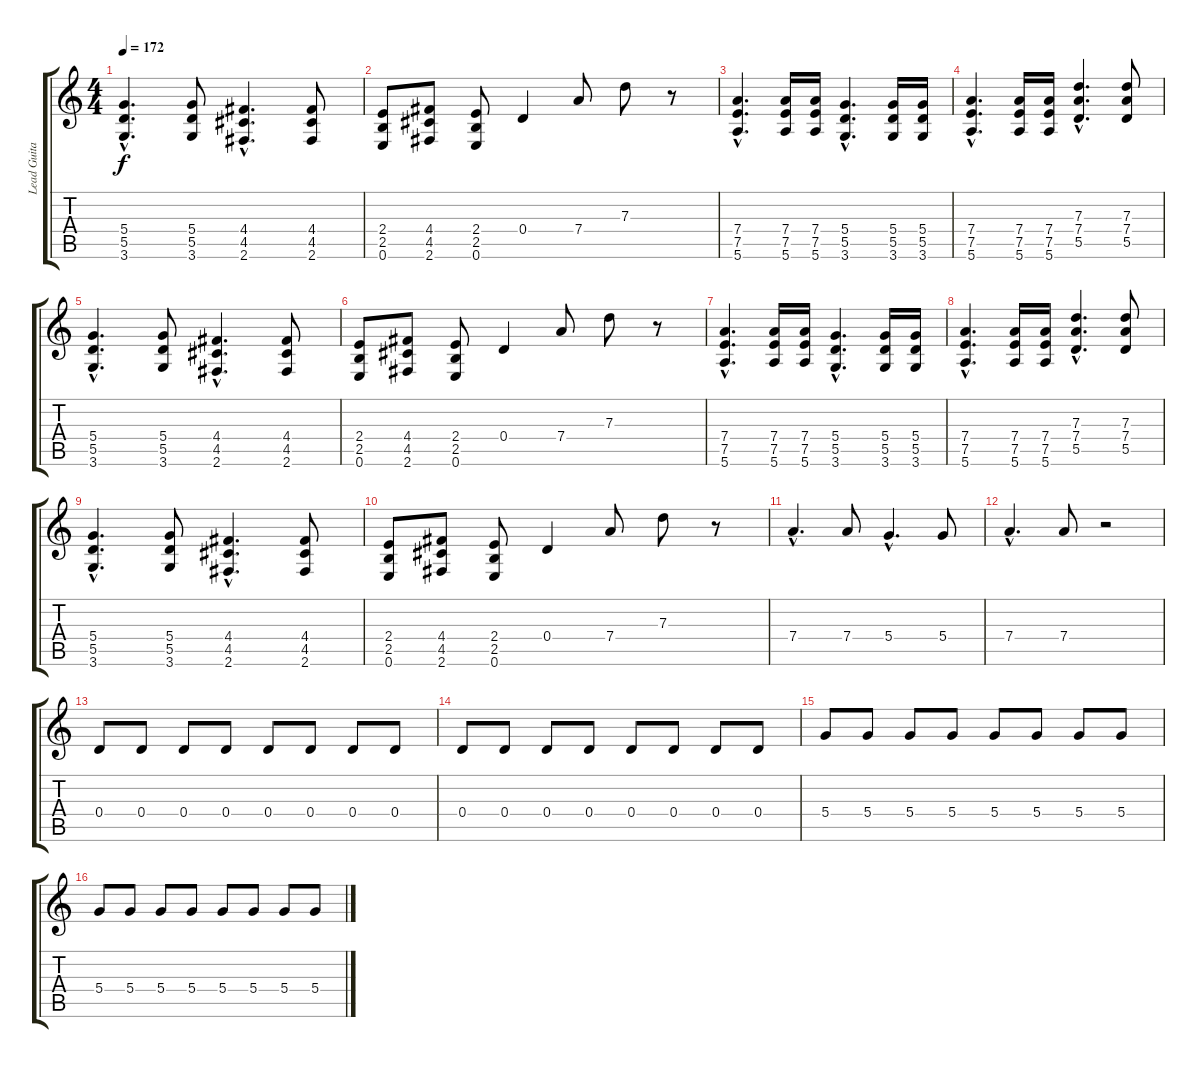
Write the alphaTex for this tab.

\track ("Lead Guitar" "Lead Guita") {instrument overdrivenguitar}
\staff {score tabs}
\tuning (E4 B3 G3 D3 A2 E2) {hide}
\ts (4 4)
\tempo 172
\clef g2
\ks c
(5.4{hac} 5.5{hac} 3.6{hac}).4{d dy f} (5.4 5.5 3.6).8 (4.4{hac} 4.5{hac} 2.6{hac}).4{d} (4.4 4.5 2.6).8 |
(2.4 2.5 0.6).8 (4.4 4.5 2.6).8 (2.4 2.5 0.6).8 0.4.4 7.4.8 7.3.8 r.8 |
(7.4{hac} 7.5{hac} 5.6{hac}).4{d} (7.4 7.5 5.6).16 (7.4 7.5 5.6).16 (5.4{hac} 5.5{hac} 3.6{hac}).4{d} (5.4 5.5 3.6).16 (5.4 5.5 3.6).16 |
(7.4{hac} 7.5{hac} 5.6{hac}).4{d} (7.4 7.5 5.6).16 (7.4 7.5 5.6).16 (7.3{hac} 7.4{hac} 5.5{hac}).4{d} (7.3 7.4 5.5).8 |
(5.4{hac} 5.5{hac} 3.6{hac}).4{d} (5.4 5.5 3.6).8 (4.4{hac} 4.5{hac} 2.6{hac}).4{d} (4.4 4.5 2.6).8 |
(2.4 2.5 0.6).8 (4.4 4.5 2.6).8 (2.4 2.5 0.6).8 0.4.4 7.4.8 7.3.8 r.8 |
(7.4{hac} 7.5{hac} 5.6{hac}).4{d} (7.4 7.5 5.6).16 (7.4 7.5 5.6).16 (5.4{hac} 5.5{hac} 3.6{hac}).4{d} (5.4 5.5 3.6).16 (5.4 5.5 3.6).16 |
(7.4{hac} 7.5{hac} 5.6{hac}).4{d} (7.4 7.5 5.6).16 (7.4 7.5 5.6).16 (7.3{hac} 7.4{hac} 5.5{hac}).4{d} (7.3 7.4 5.5).8 |
(5.4{hac} 5.5{hac} 3.6{hac}).4{d} (5.4 5.5 3.6).8 (4.4{hac} 4.5{hac} 2.6{hac}).4{d} (4.4 4.5 2.6).8 |
(2.4 2.5 0.6).8 (4.4 4.5 2.6).8 (2.4 2.5 0.6).8 0.4.4 7.4.8 7.3.8 r.8 |
7.4{hac}.4{d} 7.4.8 5.4{hac}.4{d} 5.4.8 |
7.4{hac}.4{d} 7.4.8 r.2 |
0.4.8 0.4.8 0.4.8 0.4.8 0.4.8 0.4.8 0.4.8 0.4.8 |
0.4.8 0.4.8 0.4.8 0.4.8 0.4.8 0.4.8 0.4.8 0.4.8 |
5.4.8 5.4.8 5.4.8 5.4.8 5.4.8 5.4.8 5.4.8 5.4.8 |
5.4.8 5.4.8 5.4.8 5.4.8 5.4.8 5.4.8 5.4.8 5.4.8
